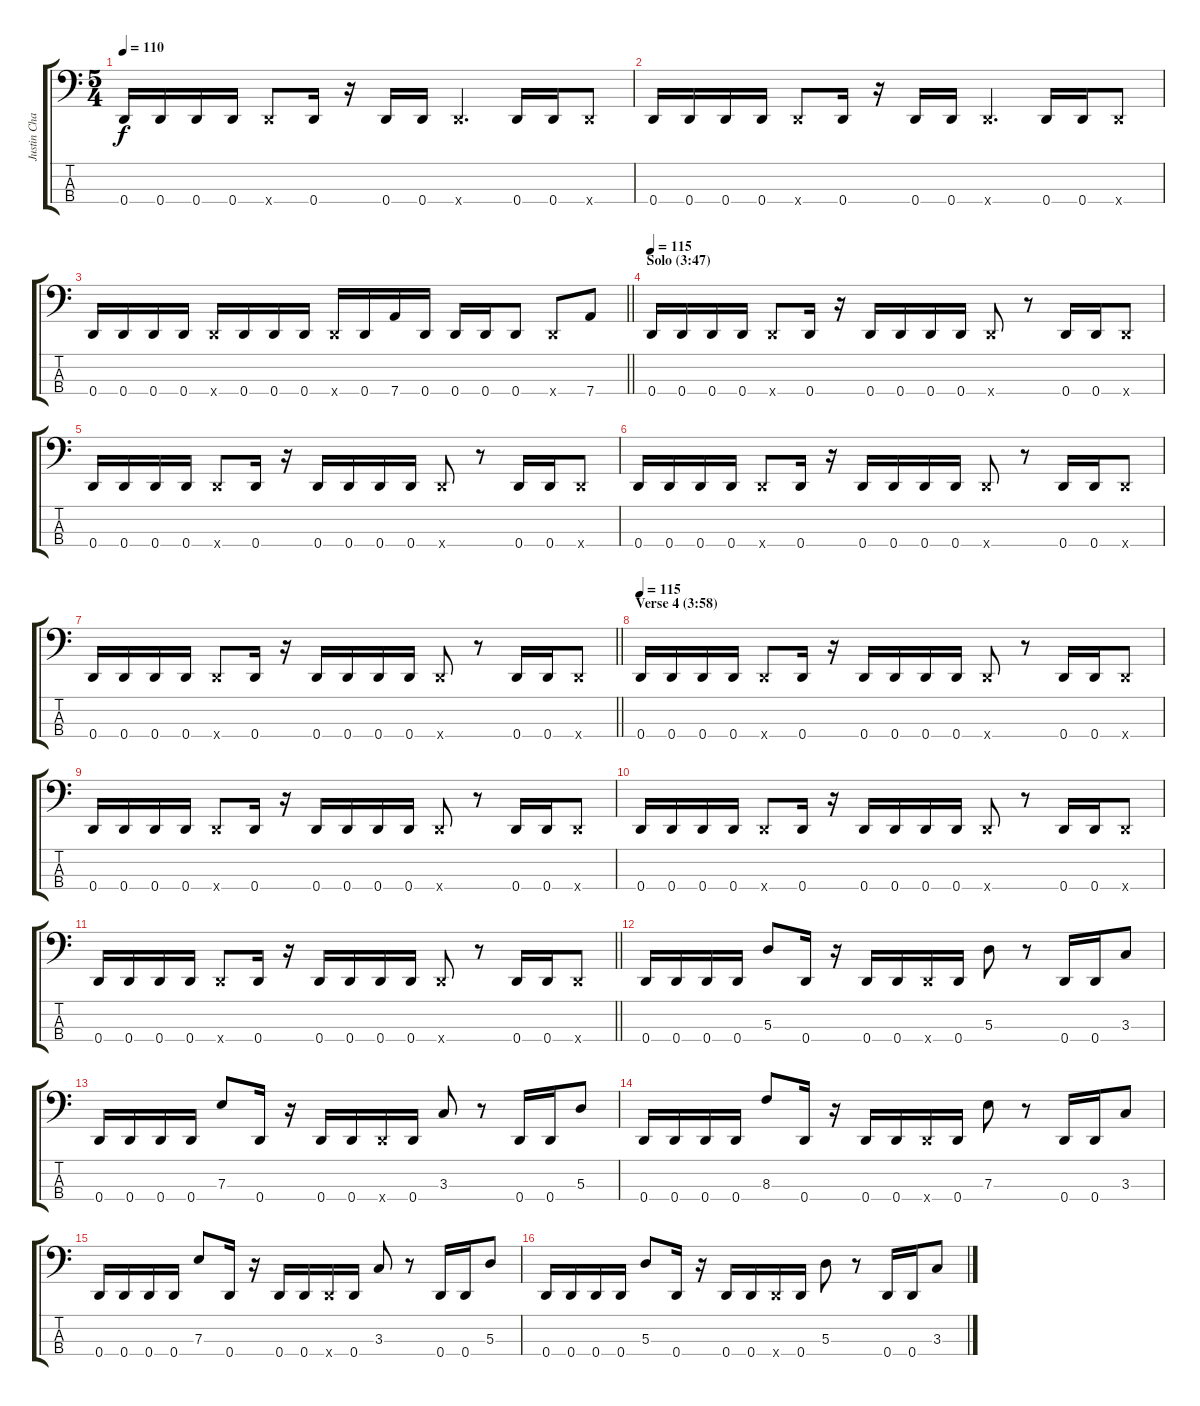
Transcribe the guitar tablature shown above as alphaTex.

\track ("Justin Chancellor" "Justin Cha") {instrument electricbassfinger}
\staff {score tabs}
\tuning (G2 D2 A1 D1) {hide}
\ts (5 4)
\tempo 110
\clef f4
\ks c
0.4.16{dy f} 0.4.16 0.4.16 0.4.16 0.4{x}.8 0.4.16 r.16 0.4.16 0.4.16 0.4{x}.4{d} 0.4.16 0.4.16 0.4{x}.8 |
0.4.16 0.4.16 0.4.16 0.4.16 0.4{x}.8 0.4.16 r.16 0.4.16 0.4.16 0.4{x}.4{d} 0.4.16 0.4.16 0.4{x}.8 |
\barLineRight lightlight
0.4.16 0.4.16 0.4.16 0.4.16 0.4{x}.16 0.4.16 0.4.16 0.4.16 0.4{x}.16 0.4.16 7.4.16 0.4.16 0.4.16 0.4.16 0.4.8 0.4{x}.8 7.4.8 |
\section ("" "Solo (3:47)")
\tempo 115
0.4.16 0.4.16 0.4.16 0.4.16 0.4{x}.8 0.4.16 r.16 0.4.16 0.4.16 0.4.16 0.4.16 0.4{x}.8 r.8 0.4.16 0.4.16 0.4{x}.8 |
0.4.16 0.4.16 0.4.16 0.4.16 0.4{x}.8 0.4.16 r.16 0.4.16 0.4.16 0.4.16 0.4.16 0.4{x}.8 r.8 0.4.16 0.4.16 0.4{x}.8 |
0.4.16 0.4.16 0.4.16 0.4.16 0.4{x}.8 0.4.16 r.16 0.4.16 0.4.16 0.4.16 0.4.16 0.4{x}.8 r.8 0.4.16 0.4.16 0.4{x}.8 |
\barLineRight lightlight
0.4.16 0.4.16 0.4.16 0.4.16 0.4{x}.8 0.4.16 r.16 0.4.16 0.4.16 0.4.16 0.4.16 0.4{x}.8 r.8 0.4.16 0.4.16 0.4{x}.8 |
\section ("" "Verse 4 (3:58)")
\tempo 115
0.4.16 0.4.16 0.4.16 0.4.16 0.4{x}.8 0.4.16 r.16 0.4.16 0.4.16 0.4.16 0.4.16 0.4{x}.8 r.8 0.4.16 0.4.16 0.4{x}.8 |
0.4.16 0.4.16 0.4.16 0.4.16 0.4{x}.8 0.4.16 r.16 0.4.16 0.4.16 0.4.16 0.4.16 0.4{x}.8 r.8 0.4.16 0.4.16 0.4{x}.8 |
0.4.16 0.4.16 0.4.16 0.4.16 0.4{x}.8 0.4.16 r.16 0.4.16 0.4.16 0.4.16 0.4.16 0.4{x}.8 r.8 0.4.16 0.4.16 0.4{x}.8 |
\barLineRight lightlight
0.4.16 0.4.16 0.4.16 0.4.16 0.4{x}.8 0.4.16 r.16 0.4.16 0.4.16 0.4.16 0.4.16 0.4{x}.8 r.8 0.4.16 0.4.16 0.4{x}.8 |
0.4.16{volume 5 instrument electricbassfinger} 0.4.16 0.4.16 0.4.16 5.3.8 0.4.16 r.16 0.4.16 0.4.16 0.4{x}.16 0.4.16 5.3.8 r.8 0.4.16 0.4.16 3.3.8 |
0.4.16 0.4.16 0.4.16 0.4.16 7.3.8 0.4.16 r.16 0.4.16 0.4.16 0.4{x}.16 0.4.16 3.3.8 r.8 0.4.16 0.4.16 5.3.8 |
0.4.16 0.4.16 0.4.16 0.4.16 8.3.8 0.4.16 r.16 0.4.16 0.4.16 0.4{x}.16 0.4.16 7.3.8 r.8 0.4.16 0.4.16 3.3.8 |
0.4.16 0.4.16 0.4.16 0.4.16 7.3.8 0.4.16 r.16 0.4.16 0.4.16 0.4{x}.16 0.4.16 3.3.8 r.8 0.4.16 0.4.16 5.3.8 |
0.4.16 0.4.16 0.4.16 0.4.16 5.3.8 0.4.16 r.16 0.4.16 0.4.16 0.4{x}.16 0.4.16 5.3.8 r.8 0.4.16 0.4.16 3.3.8
